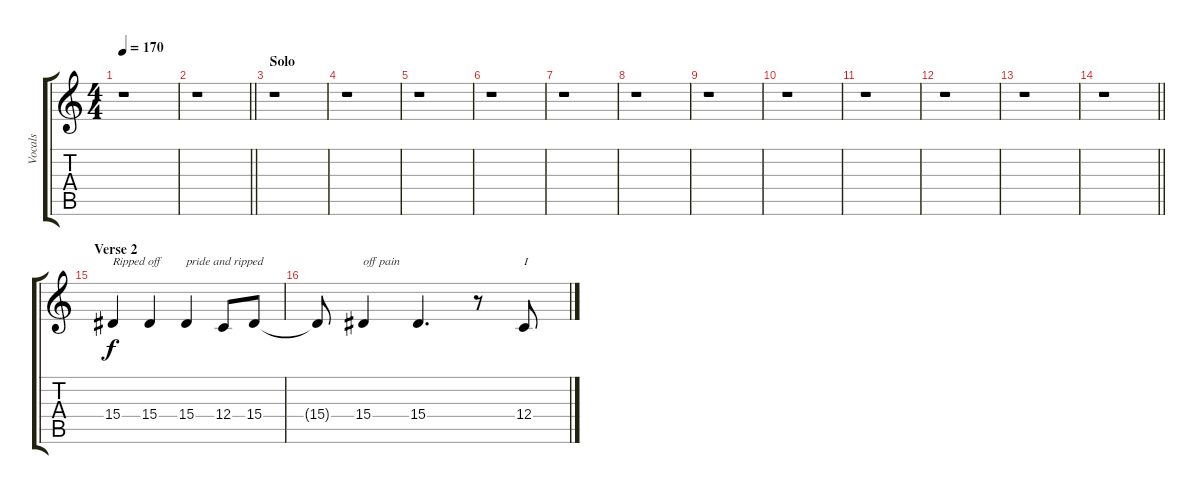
\track ("Vocals" "Vocals") {instrument tenorsax}
\staff {score tabs}
\tuning (D4 A3 F3 C3 G2 C2) {hide}
\ts (4 4)
\tempo 170
\clef g2
\ks c
r.1{dy f} |
\barLineRight lightlight
r.1 |
\section ("" "Solo")
r.1 |
r.1 |
r.1 |
r.1 |
r.1 |
r.1 |
r.1 |
r.1 |
r.1 |
r.1 |
r.1 |
\barLineRight lightlight
r.1 |
\section ("" "Verse 2")
15.4.4{txt "Ripped off"} 15.4.4 15.4.4{txt "pride and ripped"} 12.4.8 15.4.8 |
15.4{t}.8 15.4.4{txt "off pain"} 15.4.4{d} r.8 12.4.8{txt "I"}
